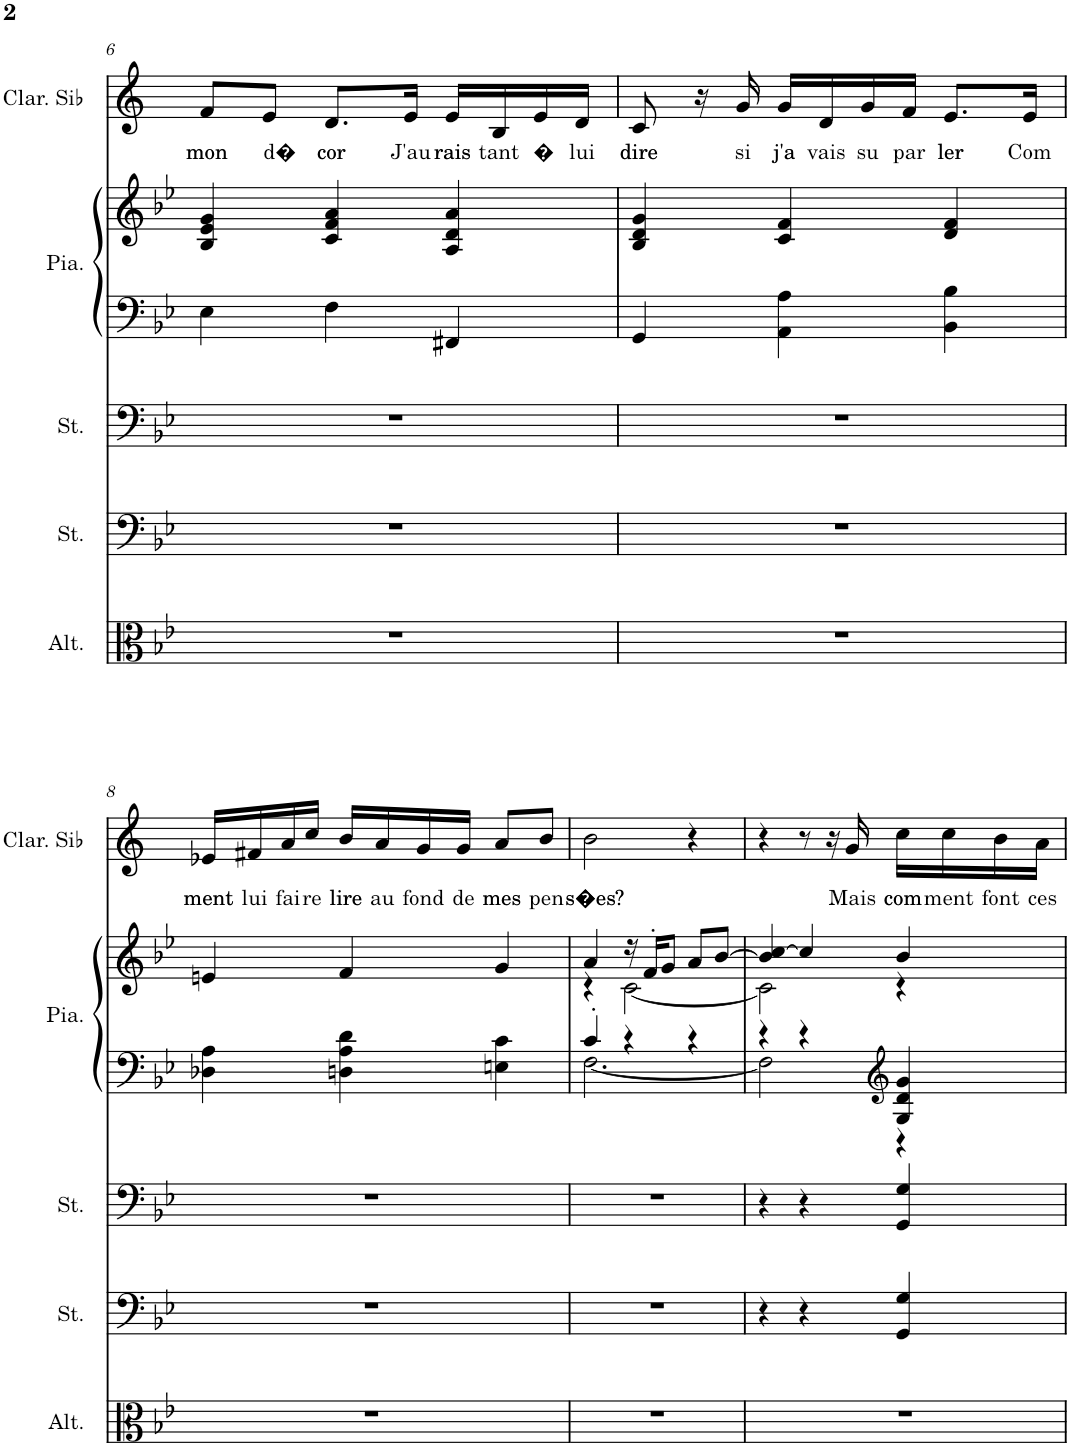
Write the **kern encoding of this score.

**kern	**kern	**kern	**kern	**kern	**kern	**text
*part5	*part4	*part3	*part2	*part2	*part1	*part1
*staff6	*staff5	*staff4	*staff3	*staff2	*staff1	*staff1
*I"Altos	*I"Cordes	*I"Cordes	*I"Piano	*	*I"Clarinette en Sib	*
*I'Alt.	*	*	*I'Pia.	*	*I'Clar. Sib	*
!!LO:PB:g=z
*clefC3	*clefF4	*clefF4	*clefF4	*clefG2	*clefG2	*
*	*	*	*	*	*Trd1c2	*
*k[b-e-]	*k[b-e-]	*k[b-e-]	*k[b-e-]	*k[b-e-]	*k[]	*
*M3/4	*M3/4	*M3/4	*M3/4	*M3/4	*M3/4	*
=6	=6	=6	=6	=6	=6	=6
!	!	!	!	!	!	!LO:LY:b
2.r	2.r	2.r	4E-\	4B-/ 4e-/ 4g/	8f/L	mon
!	!	!	!	!	!	!LO:LY:b
.	.	.	.	.	8e/J	d�
!	!	!	!	!	!	!LO:LY:b
.	.	.	4F\	4c/ 4f/ 4a/	8.d/L	cor
!	!	!	!	!	!	!LO:LY:b
.	.	.	.	.	16e/Jk	J'au
!	!	!	!	!	!	!LO:LY:b
.	.	.	4FF#X/	4A/ 4d/ 4a/	16e/LL	rais
!	!	!	!	!	!	!LO:LY:b
.	.	.	.	.	16B/	tant
!	!	!	!	!	!	!LO:LY:b
.	.	.	.	.	16e/	�
!	!	!	!	!	!	!LO:LY:b
.	.	.	.	.	16d/JJ	lui
=7	=7	=7	=7	=7	=7	=7
!	!	!	!	!	!	!LO:LY:b
2.r	2.r	2.r	4GG/	4B-/ 4d/ 4g/	8c/	dire
.	.	.	.	.	16r	.
!	!	!	!	!	!	!LO:LY:b
.	.	.	.	.	16g/	si
!	!	!	!	!	!	!LO:LY:b
.	.	.	4AA\ 4A\	4c/ 4f/	16g/LL	j'a
!	!	!	!	!	!	!LO:LY:b
.	.	.	.	.	16d/	vais
!	!	!	!	!	!	!LO:LY:b
.	.	.	.	.	16g/	su
!	!	!	!	!	!	!LO:LY:b
.	.	.	.	.	16f/JJ	par
!	!	!	!	!	!	!LO:LY:b
.	.	.	4BB-\ 4B-\	4d/ 4f/	8.e/L	ler
!	!	!	!	!	!	!LO:LY:b
.	.	.	.	.	16e/Jk	Com
!!LO:LB:g=z
=8	=8	=8	=8	=8	=8	=8
!	!	!	!	!	!	!LO:LY:b
2.r	2.r	2.r	4D-X\ 4A\	4en/	16e-X/LL	ment
!	!	!	!	!	!	!LO:LY:b
.	.	.	.	.	16f#X/	lui
!	!	!	!	!	!	!LO:LY:b
.	.	.	.	.	16a/	fai
!	!	!	!	!	!	!LO:LY:b
.	.	.	.	.	16cc/JJ	re
!	!	!	!	!	!	!LO:LY:b
.	.	.	4Dn\ 4A\ 4d\	4f/	16b/LL	lire
!	!	!	!	!	!	!LO:LY:b
.	.	.	.	.	16a/	au
!	!	!	!	!	!	!LO:LY:b
.	.	.	.	.	16g/	fond
!	!	!	!	!	!	!LO:LY:b
.	.	.	.	.	16g/JJ	de
!	!	!	!	!	!	!LO:LY:b
.	.	.	4En\ 4c\	4g/	8a/L	mes
!	!	!	!	!	!	!LO:LY:b
.	.	.	.	.	8b/J	pen
=9	=9	=9	=9	=9	=9	=9
*	*	*	*^	*^	*	*
!	!	!	!	!	!	!	!	!LO:LY:b
2.r	2.r	2.r	4c'/	[2.F\	4a/	4r	2b\	s�es?
.	.	.	4r	.	16r	[2c\	.	.
.	.	.	.	.	16f'/KL	.	.	.
.	.	.	.	.	8g/J	.	.	.
.	.	.	4r	.	8a/L	.	4r	.
.	.	.	.	.	[8b-/J	.	.	.
=10	=10	=10	=10	=10	=10	=10	=10	=10
2.r	4r	4r	4r	2F\]	4b-/] [4cc/	2c\]	4r	.
.	4r	4r	4r	.	4cc/]	.	8r	.
.	.	.	.	.	.	.	16r	.
!	!	!	!	!	!	!	!	!LO:LY:b
.	.	.	.	.	.	.	16g/	Mais
*	*	*	*clefG2	*	*	*	*	*
!	!	!	!	!	!	!	!	!LO:LY:b
.	4GG/ 4G/	4GG/ 4G/	4G/ 4d/ 4g/	4r	4b-/	4r	16cc\LL	com
!	!	!	!	!	!	!	!	!LO:LY:b
.	.	.	.	.	.	.	16cc\	ment
!	!	!	!	!	!	!	!	!LO:LY:b
.	.	.	.	.	.	.	16b\	font
!	!	!	!	!	!	!	!	!LO:LY:b
.	.	.	.	.	.	.	16a\JJ	ces
*	*	*	*v	*v	*	*	*	*
*	*	*	*	*v	*v	*	*
=	=	=	=	=	=	=
*-	*-	*-	*-	*-	*-	*-
